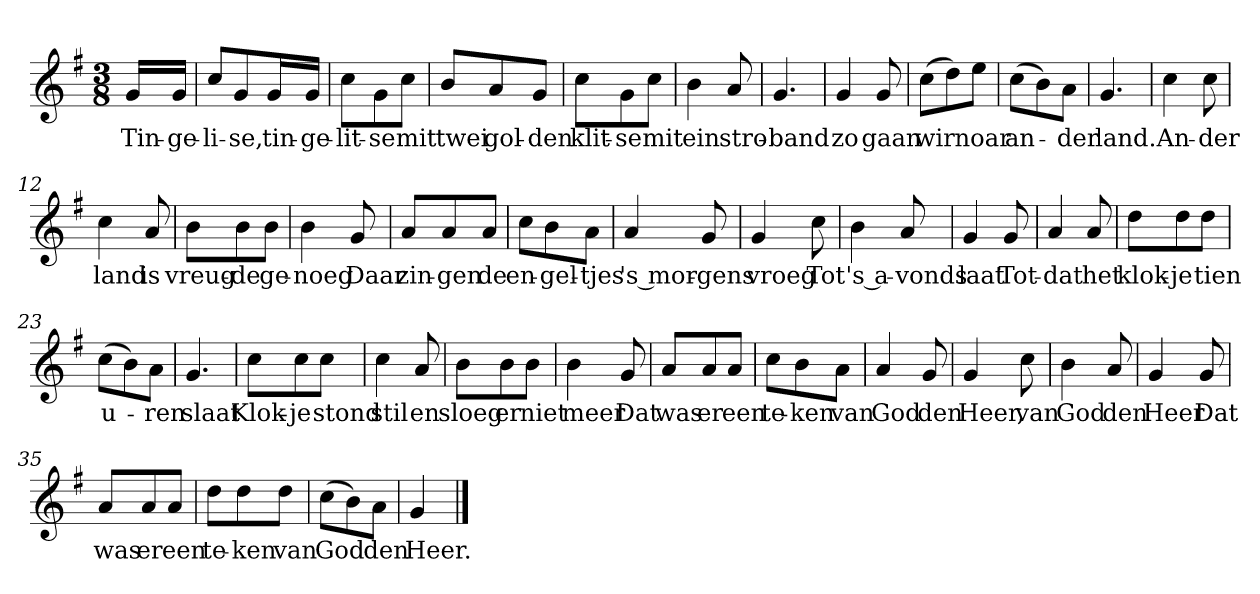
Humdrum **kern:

**kern	**text
*part1	*part1
*staff1	*staff1
*clefG2	*
*k[f#]	*
*G:	*
*M3/8	*
*MM120	*
=	=
16g/LL	Tin-
16g/JJ	-ge-
=1	=1
8cc/L	-li-
8g/	-se,
16g/L	tin-
16g/JJ	-ge-
=2	=2
8cc\L	-lit-
8g\	-se
8cc\J	mit
=3	=3
8b/L	twei
8a/	gol-
8g/J	-den
=4	=4
8cc\L	klit-
8g\	-se
8cc\J	mit
=5	=5
4b	ein
8a	stro-
=6	=6
4.g	-band
=7	=7
4g	zo
8g	gaan
=8	=8
(8cc\L	wir
8dd\)	.
8ee\J	noar
=9	=9
(8cc\L	an-
8b\)	.
8a\J	-der
=10	=10
4.g	land.
=11	=11
4cc	An-
8cc	-der
=12	=12
4cc	land
8a	is
=13	=13
8b\L	vreug-
8b\	-de
8b\J	ge-
=14	=14
4b	-noeg
8g	Daar
=15	=15
8a/L	zin-
8a/	-gen
8a/J	de
=16	=16
8cc\L	en-
8b\	-gel-
8a\J	-tjes
=17	=17
4a	's mor-
8g	-gens
=18	=18
4g	vroeg
8cc	Tot
=19	=19
4b	's a-
8a	-vonds
=20	=20
4g	laat
8g	Tot-
=21	=21
4a	-dat
8a	het
=22	=22
8dd\L	klok-
8dd\	-je
8dd\J	tien
=23	=23
(8cc\L	u-
8b\)	.
8a\J	-ren
=24	=24
4.g	slaat
=25	=25
8cc\L	Klok-
8cc\	-je
8cc\J	stond
=26	=26
4cc	stil
8a	en
=27	=27
8b\L	sloeg
8b\	er
8b\J	niet
=28	=28
4b	meer
8g	Dat
=29	=29
8a/L	was
8a/	er
8a/J	een
=30	=30
8cc\L	te-
8b\	-ken
8a\J	van
=31	=31
4a	God
8g	den
=32	=32
4g	Heer,
8cc	van
=33	=33
4b	God
8a	den
=34	=34
4g	Heer
8g	Dat
=35	=35
8a/L	was
8a/	er
8a/J	een
=36	=36
8dd\L	te-
8dd\	-ken
8dd\J	van
=37	=37
(8cc\L	God
8b\)	.
8a\J	den
=38	=38
4g	Heer.
==	==
*-	*-
